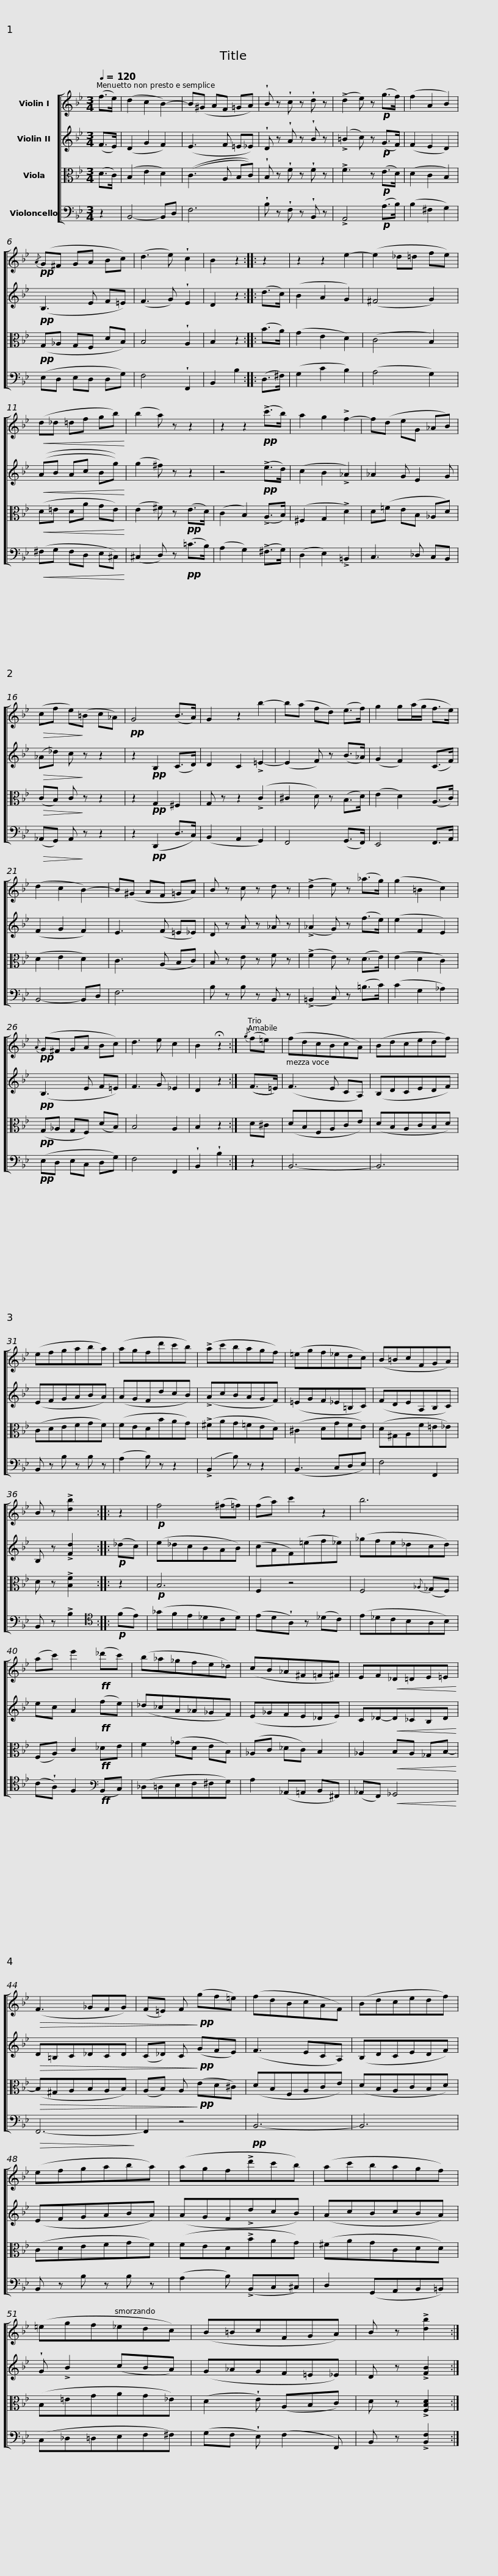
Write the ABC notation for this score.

X:1
%%score [ 1 2 3 4 ]
L:1/8
Q:1/4=120
M:3/4
I:linebreak $
K:Bb
V:1 treble
V:2 treble
V:3 alto
V:4 bass
V:1
 (f>e) | (d2 c2 B2-) | B(^G AF =GA) | !wedge!B z !wedge!c z !wedge!d z | (!>!d2 e) z!p! (g>f) | %5
 (f2 A2 B2) |!pp!{/A} (G^F GA Bc) | (d3 e) !wedge!c2 | B2 z2 ::$ z2 | %10
 z2 z2 e2- | (e2 _d=d fe) |!<(! (d_d =df gb)!<)! | (b2 a) z z2 | z2 z2!pp! (!>!c'>b) | %15
 a2 g2 !>!f2- | f(d eG _AB) |!>(! (cf e)!>)!(=B c_A) |$!pp! G4 (B>A) | G2 z2 b2- | %20
 b(a fd) (e>f) | g2 g(a/g/ f>e) | (d2 c2 B2-) | B(^G AF =GA) | B z c z d z | %25
 (!>!d2 e) z (_a>g) | (g2 =B2 c2) |$!pp!{A} (G^F GA Bc) | d3 e c2 | B2 !fermata!z2 :|$ %30
{/g} (f=e) | (fdcBcA) | (Bdcedf) | (efgaba) | (agfd'c'b) | %35
 (!>!ac'bagf) | (=egf_edc) | (B=BcFGA) |$ B z !>![db]2 :: z2 | %40
!p! f4 (^f=f) | (fa) c'2 z2 | b6 | (ac') e'2!ff! (_d'c') | (b_a_gfe_d) |$ %45
 (cB_A^F=F^F) | EF!<(!_D=DE=E!<)! |!>(! (F3 _GFG) | (F=E) F!>)!!pp! (gf=e) | (fdBcAF) | %50
 (Bdcedf) | (efgaba) |$ (agf!>!d'c'b) | (ac'bagf) | (=egf_edc) | %55
 (B=BcFGA) | B z !>![db]2 :| %57
V:2
 (F>E) | (D2 G2 F2) | (E3 F =E_E) | !wedge!D z !wedge!A z !wedge!B z | (!>!=B2 c) z!p! (G>F) | %5
 (F2 E2 D2) |!pp! (B,3 E F=E) | (F3 G) !wedge!E2 | D2 z2 ::$ (d>c) | %10
 (B2 A2 G2) | (^F4 G2) |!<(! ((AB Ac Bg))!<)! | (g2 ^f) z z2 | z4!pp! (!>!e>d) | %15
 (c2 B2 !>!_A2) | _A2 G E2 G |!>(! (_A_d) c!>)! z z2 |$ z2!pp! B,2 (C>D) | D2 C2 !>!=E2- | %20
 (E2 F) z (B>_A) | (G2 F2) (C>F) | (F2 G2 F2) | E3 (F =E_E) | D z A z _A z | %25
 (!>!_A2 G) z (f>e) | (e2 F2 E2) |$!pp! (B,3 E F=E) | F3 G _E2 | D2 z2 :|$ %30
 ((F>=E)) | (F3 E CA,) | (B,DCEDF) | (EFGABA) | (AGFdcB) | %35
 (!>!AcBAGF) | (=EGF_E=B,C) | (FDEA,B,C) |$ B, z !>![Fd]2 ::!p! (_dc) | %40
 (e_dcBAB) | (cAF)(=ef_e) | (_gfe_dcd) | ec A2!ff! (fe) | (_d_cA_A_GF) |$ %45
 (E_GFE_DE) | C_D-!<(!D_CB,D!<)! |!>(! D=B,C_DCD | (C_D) C!>)!!pp! (GFE) | (F3 ECA,) | %50
 (B,DCEDF) | (EFGABA) |$ (AGF!>!dcB) | (AcBcBA) | !wedge!G !>!B2 (cBA) | %55
 (G_AGF=E_E) | D z !>![FB]2 :| %57
V:3
 (D>C) | (B,2 E2 D2) | ((C3 A, B,C)) | !wedge!B, z !wedge!F z !wedge!F z | !>!F3 z!p! (E>D) | %5
 (D2 C2 B,2) |!pp! (G,_A, G,F, DB,) | B,4 !wedge!A,2 | B,2 z2 ::$ (B>A) | %10
 (G2 E2 D2) | (C4 B,2) |!<(! (D=E DA GE)!<)! | (E2 ^F) z!pp! (E>D) | (C2 B,2) (!>!A,>B,) | %15
 (^F,2 G,2 !>!D2) | D(=F EB, _A,D) |!>(! (CB,) C!>)! z z2 |$ z2!pp! G,2 ^F,2 | G, z z2 (!>!C2 | %20
 ^C2 D) z (B,>D) | (E2 D2) (A,>C) | (D2 E2 D2) | C3 (A, B,C) | B, z E z F z | %25
 (!>!F2 E) z (D>E) | (E2 D2 C2) |$!pp! (G,_A, G,F,) (DB,) | B,4 A,2 | B,2 z2 :|$ %30
 D^C | (DB,F,A,CE) | (DB,A,CB,D) | (CDEFGF) | (FEDBAG) | %35
 (!>!^FAG=FED) | (^C2 DGFE) | (D^G,A,F=E_E) |$ D z !>![B,F]2 :: z2 | %40
!p! B,6 | F,2 z4 | F,4{_A,} (_G,F,) | (F,A,) C2!ff! _DE | F2 (_GD EB,) |$ %45
 (_A,C _DC) B,2 | _A,2!<(! B,A, _G,B,-!<)! |!>(! (B,^G,A,B,A,B,) | (A,B,) A,!>)!!pp! (ED^C) | (DB,F,A,CE) | %50
 (DB,A,CB,D) | (CDEFGF) |$ (FED!>!BAG) | (^FAGCDD) | (B,=EGAG_E) | %55
 (D2 !wedge!E) (A,B,C) | D z !>![F,B,D]2 :| %57
V:4
 z2 | B,,4- B,,D, | F,6 | !wedge!B, z !wedge!F, z !wedge!B,, z | !>!A,,4!p! (A,>B,) | %5
 (B,2 ^F,2 G,2) | (E,D, E,D, D,G,) | F,4 !wedge!F,,2 | B,,2 B,2 ::$ (D,>^F,) | %10
 (G,2 C2 B,2) | (A,4 G,2) |!<(! (^F,G, F,D, E,^C,)!<)! | (^C,2 D,) z!pp! (=C>B,) | (A,2 G,2) (!>!^F,>G,) | %15
 (D,2 E,2) !>!=B,,2 | C,3 _D, C,B,, |!>(! (_A,,G,,) A,,!>)! z z2 |$ z2!pp! (D,,2 D,>C,) | (B,,2 A,,2 G,,2) | %20
 F,,4 (G,,>F,,) | E,,4 F,,>A,, | B,,4- B,,D, | F,6 | B, z B, z B,, z | %25
 (!>!=B,,2 C,) z (=B,>C) | (C2 G,2 _A,2) |$!pp! (E,D, E,C, D,G,) | F,4 F,,2 | !wedge!B,,2 !wedge!B,2 :|$ %30
 z2 | B,,6- | B,,6 | B,, z B, z B, z | (A,2 B,) z z2 | %35
 (!>!B,,2 B,) z z2 | (B,,3 C,D,E,) | F,4 F,,2 |$ B,, z !>!B,2 ::[K:tenor]!p! (FE) | %40
 (_GFE_DCD) | (ED!wedge!A,) z (_DC) | (E_DCB,A,B,) | (C!wedge!A,) F,2[K:bass]!ff! (B,,C,) | (_D,=D,E,F,^F,G,) |$ %45
 A,2 (_A,,=A,, B,,^F,,) | (_A,,F,,)!<(! _G,,4!<)! |!>(! F,,6-!>)! | F,,2 z4 |!pp! B,,6- | %50
 B,,6 | B,, z B, z B, z |$ (A,2 B,) (!>!B,,C,^C,) | D,2 (G,,A,,B,,=B,,) | (C,_D,=D,E,F,^F,) | %55
 (G,F, !wedge!E,) (F,2 F,,) | B,, z !>![B,,F,]2 :| %57
